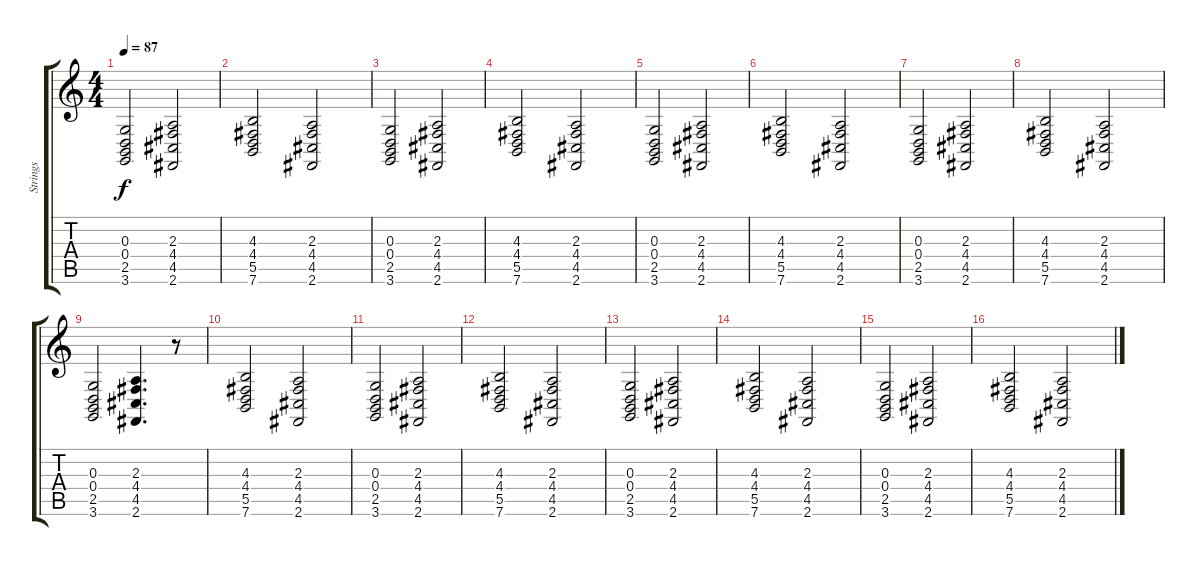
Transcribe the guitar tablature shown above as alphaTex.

\track ("Strings" "Strings") {instrument stringensemble1}
\staff {score tabs}
\tuning (E4 B3 G3 D3 A2 E2) {hide}
\ts (4 4)
\tempo 87
\clef g2
\ks c
(0.3 0.4 2.5 3.6).2{dy f} (2.3 4.4 4.5 2.6).2 |
(4.3 4.4 5.5 7.6).2 (2.3 4.4 4.5 2.6).2 |
(0.3 0.4 2.5 3.6).2 (2.3 4.4 4.5 2.6).2 |
(4.3 4.4 5.5 7.6).2 (2.3 4.4 4.5 2.6).2 |
(0.3 0.4 2.5 3.6).2 (2.3 4.4 4.5 2.6).2 |
(4.3 4.4 5.5 7.6).2 (2.3 4.4 4.5 2.6).2 |
(0.3 0.4 2.5 3.6).2 (2.3 4.4 4.5 2.6).2 |
(4.3 4.4 5.5 7.6).2 (2.3 4.4 4.5 2.6).2 |
(0.3 0.4 2.5 3.6).2 (2.3 4.4 4.5 2.6).4{d} r.8 |
(4.3 4.4 5.5 7.6).2 (2.3 4.4 4.5 2.6).2 |
(0.3 0.4 2.5 3.6).2 (2.3 4.4 4.5 2.6).2 |
(4.3 4.4 5.5 7.6).2 (2.3 4.4 4.5 2.6).2 |
(0.3 0.4 2.5 3.6).2 (2.3 4.4 4.5 2.6).2 |
(4.3 4.4 5.5 7.6).2 (2.3 4.4 4.5 2.6).2 |
(0.3 0.4 2.5 3.6).2 (2.3 4.4 4.5 2.6).2 |
(4.3 4.4 5.5 7.6).2 (2.3 4.4 4.5 2.6).2
